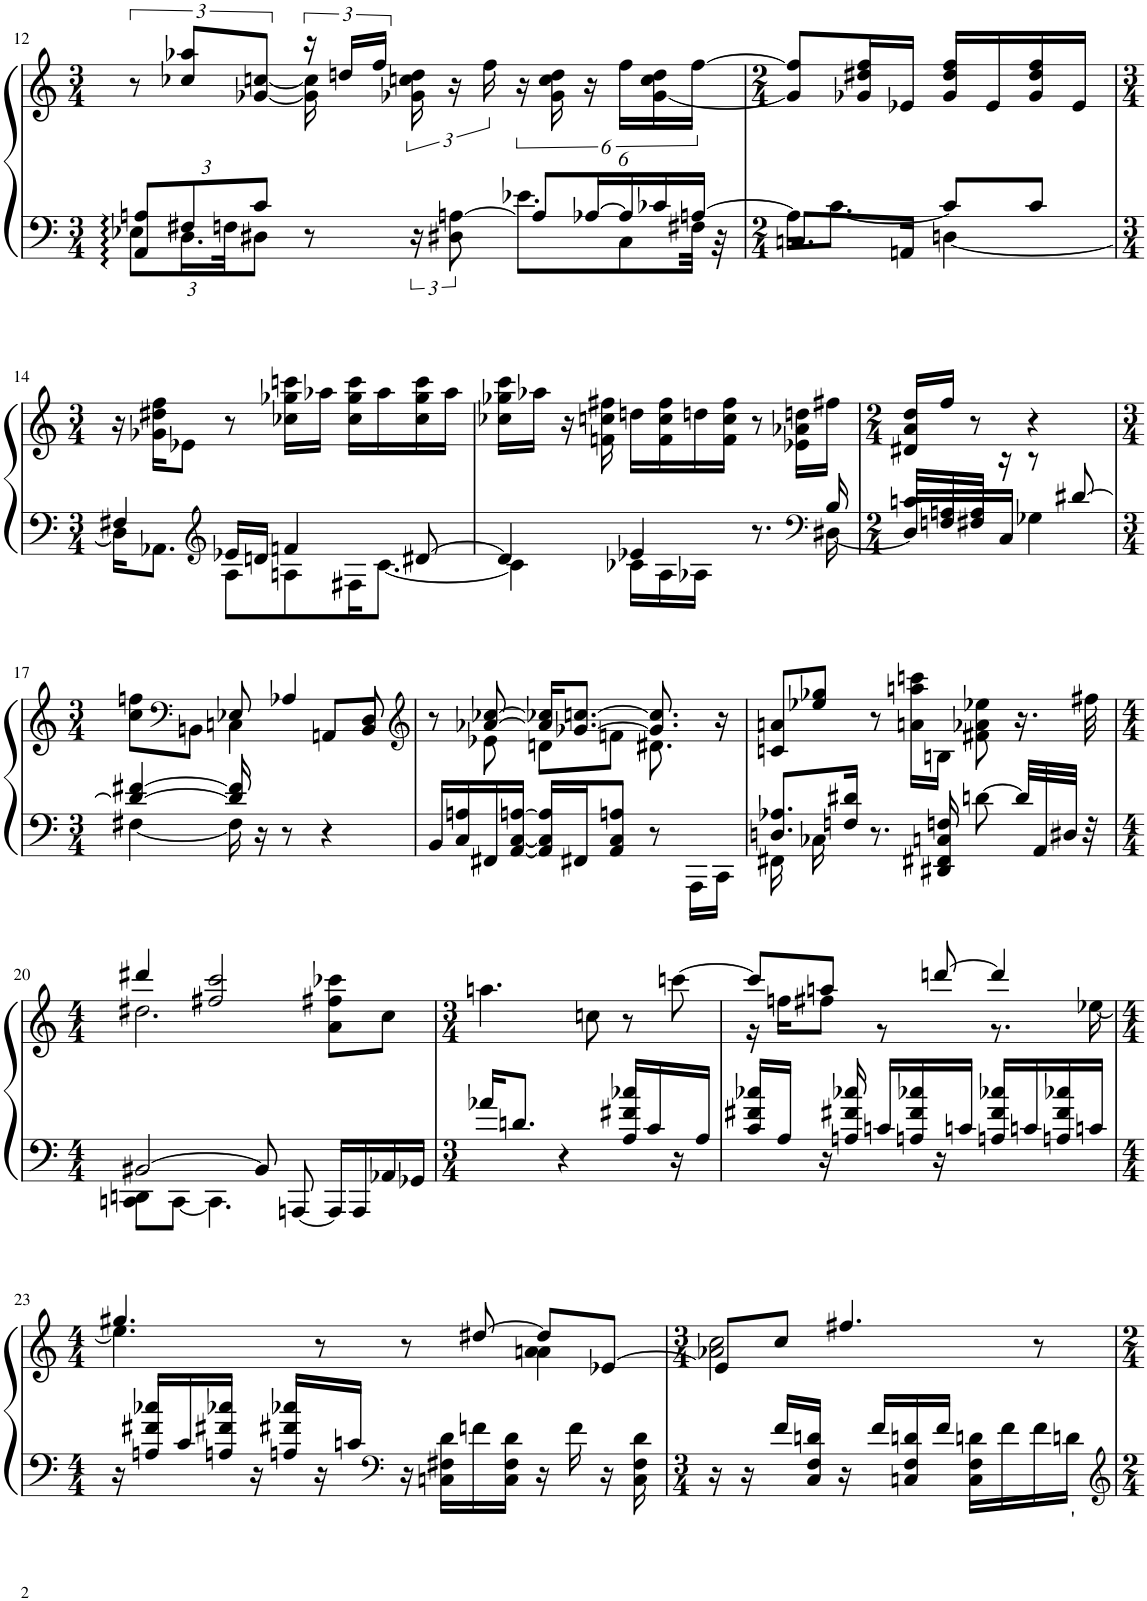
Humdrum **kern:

**kern	**text	**kern
*part1	*part1	*part1
*staff2	*staff2	*staff1
*I"Piano	*	*
*I'Pno.	*	*
!!LO:PB:g=z
*clefF4	*	*clefG2
*k[]	*	*k[]
*M3/4	*	*M3/4
*Xbrackettup	*	*
=12	=12	=12
*^	*	*^
12AA/: 12An/:L	12E-X\L	.	12r	4ryy
12F#X/	24.D\L	.	12cc-X/ 12aa-X/L	.
.	48Fn\JK	.	.	.
12c/J	12D#X\J	.	[12g-X/ [12ccn/J	.
8r	4ryy	.	24r	16g-\] 16cc\]
.	.	.	24ddn/LL	.
.	.	.	.	4..ryy
.	.	.	24ff/JJ	.
*brackettup	*	*	*	*
24r	.	.	24g-X\ 24ccn\ 24dd\	.
12D#X\ [12An\	.	.	24r	.
.	.	.	24ff\	.
*Xbrackettup	*brackettup	*	*	*
12A/L]	12.e-X\L	.	24r	.
.	.	.	24g-\ 24cc\ 24dd\	.
[24A-X/L	.	.	24r	.
24A-/]	12C\	.	24ff\LL	.
24c-X/	.	.	[24g-\ 24cc\ 24dd\	.
[24An/JJ	48F#X\Jkk	.	[24ff\JJ	.
.	48r	.	.	.
*	*	*	*v	*v
=13	=13	=13	=13
*M2/4	*	*	*M2/4
8.Cn/L	16A\KL]	.	8g-/] 8ff/]L
.	[8.c\J	.	.
.	.	.	16g-X/ 16dd#X/ 16ff/L
16AAn/Jk	.	.	16e-X/JJ
[4Dn\	8c/L]	.	16g-/ 16dd#/ 16ff/LL
.	.	.	16e-/
.	8c/J	.	16g-/ 16dd#/ 16ff/
.	.	.	16e-/JJ
!!LO:LB:g=z
=14	=14	=14	=14
*M3/4	*	*	*M3/4
4F#X/	16D\KL]	.	16r
.	8.AA-X\J	.	16g-X\ 16dd#X\ 16ff\KL
.	.	.	8e-X\J
*clefG2	*	*	*
16e-X/LL	8A\L	.	8r
16dn/JJ	.	.	.
4fn/	8An\	.	16cc-X\ 16gg-X\ 16cccn\LL
.	.	.	16aa-X\JJ
.	16F#X\K	.	16cc-\ 16gg-\ 16ccc\LL
.	[8.c\J	.	16aa-\
[8d#X/	.	.	16cc-\ 16gg-\ 16ccc\
.	.	.	16aa-\JJ
=15	=15	=15	=15
4d#/]	4c\]	.	16cc-X\ 16gg-X\ 16ccc\LL
.	.	.	16aa-X\JJ
.	.	.	16r
.	.	.	16fn\ 16ccn\ 16ff#X\
4e-X/	16c-X\LL	.	16ddn\LL
.	16A\	.	16f\ 16cc\ 16ff#\
.	16A-X\JJ	.	16ddn\
.	4ryy	.	16f\ 16cc\ 16ff#\JJ
8.r	.	.	8r
.	.	.	16e-X\ 16a-X\ 16ddn\LL
*clefF4	*	*	*
16B/	[16D#X\	.	16ff#X\JJ
=16	=16	=16	=16
*M2/4	*	*	*M2/4
16cn/LL	16D#/LL]	.	16d#X/ 16a/ 16dd/LL
16An/	16Fn/	.	16ff/JJ
16A/JJ	16F#X/	.	8r
16r	16C/JJ	.	.
8r	4G-X\	.	4r
[8d#X/	.	.	.
!!LO:LB:g=z
=17	=17	=17	=17
*M3/4	*	*	*M3/4
*	*	*	*^
*	*	*	*	*^
4d#/_ [4f#X/	[4F#X\	.	4ryy	8cc\ 8ffn\L	2ryy
*	*	*	*clefF4	*	*
.	.	.	.	8BBn\J	.
16d#/] 16f#/]	16F#\]	.	8E-X/	4Cn\	.
16r	4..ryy	.	.	.	.
8r	.	.	4A-X/	.	.
4r	.	.	.	4ryy	8AAn/L
.	.	.	8D/	.	8BB/J
*v	*v	*	*	*	*
*	*	*v	*v	*v
=18	=18	=18
*	*	*clefG2
*	*	*^
16BB/LL	.	8r	8ryy
16C/ 16An/	.	.	.
16FF#X/	.	[8a-X/ [8cc-X/	8e-X\
[16AA/ [16C/ [16An/JJ	.	.	.
16AA/] 16C/] 16A/]LL	.	16a-/] 16cc-X/]KL	8dn\L
16FF#X/J	.	[8.g-X/ [8.ccn/J	.
8AA/ 8C/ 8An/J	.	.	8fn\J
8r	.	8.g-/] 8.cc/]	8.d#X\
16AAA\LL	.	.	.
16CC\JJ	.	16r	16ryy
*	*	*v	*v
=19	=19	=19
*^	*	*
8.Dn/ 8.A-X/L	16FF#X\	.	8cn/ 8an/L
.	16ryy	.	.
.	16C-X\	.	8ee-X/ 8gg-X/J
16Fn/ 16d#X/Jk	2ryy	.	.
8.r	.	.	8r
.	.	.	16an\ 16aan\ 16cccn\LL
16DD#X/ 16FF#X/ 16Cn/ 16Fn/	.	.	16Bn\JJ
[8dn\	.	.	8f#X\ 8a-X\ 8ee-X\
32d/LLL]	.	.	16.r
32AA/	.	.	.
32D#X/JJJ	16ryy	.	.
32r	.	.	32ff#X\
!!LO:LB:g=z
=20	=20	=20	=20
*M4/4	*	*	*M4/4
*	*	*	*^
[2BB#X/	8CCn\ 8DDn\L	.	4ddd#X/	2.dd#X\
.	[8CC\J	.	.	.
.	4.CC\]	.	2ff#X/ 2ccc/	.
8BB#/]	.	.	.	.
[8AAAn/	4.ryy	.	.	.
16AAA/LL]	.	.	8a\ 8ff#X\ 8ccc-X\L	4ryy
16AAA/	.	.	.	.
16AA-X/	.	.	8cc\J	.
16GG-X/JJ	.	.	.	.
*v	*v	*	*	*
*	*	*v	*v
=21	=21	=21
*M3/4	*	*M3/4
16a-X/KL	.	4.aan\
8.dn/J	.	.
4r	.	.
.	.	8ccn\
16A/ 16f#X/ 16cc-X/LL	.	8r
16c/	.	.
16r	.	[8cccn\
16A/JJ	.	.
=22	=22	=22
*	*	*^
16c/ 16f#X/ 16cc-X/LL	.	8ccc/L]	16r
16A/JJ	.	.	16ffn\KL
16r	.	8aan/J	8ff#X\J
16An/ 16f#X/ 16cc-X/	.	.	.
16cn/LL	.	4ryy	8r
16An/ 16f#/ 16cc-X/	.	.	.
16r	.	.	[8dddn/
16cn/JJ	.	.	.
16An/ 16f#/ 16cc-X/LL	.	4ddd/]	8.r
16cn/	.	.	.
16An/ 16f#/ 16cc-X/	.	.	.
16cn/JJ	.	.	[16ee-X\
!!LO:LB:g=z	!!
=23	=23	=23	=23
*M4/4	*	*M4/4	*
16r	.	4.gg#X/	4.ee-\]
16An/ 16f#X/ 16cc-X/LL	.	.	.
16c/	.	.	.
16An/ 16f#X/ 16cc-X/JJ	.	.	.
16r	.	.	.
16An/ 16f#X/ 16cc-X/LL	.	.	.
16r	.	8r	4.ryy
16cn/JJ	.	.	.
*clefF4	*	*	*
16r	.	8r	.
16Cn\ 16F#X\ 16d\LL	.	.	.
16fn\	.	[8dd#X/	.
16C\ 16F#\ 16d\JJ	.	.	.
16r	.	8dd#/L]	4an\ 4a\
16f\	.	.	.
16r	.	[8e-X/J	.
16C\ 16F#\ 16d\	.	.	.
=24	=24	=24	=24
*M3/4	*	*M3/4	*
16r	.	8e-/L]	2a-X\ 2cc\
16r	.	.	.
16f/LL	.	8cc/J	.
16C/ 16F/ 16dn/JJ	.	.	.
16r	.	4.ff#X/	.
16f/LL	.	.	.
16Cn/ 16F/ 16dn/	.	.	.
16f/JJ	.	.	.
16C\ 16F\ 16dn\LL	.	.	4ryy
16f\	.	.	.
16f\	.	8r	.
!	!LO:LY:b	!	!
16dn\JJ	'	.	.
*	*	*v	*v
=	=	=
*-	*-	*-
